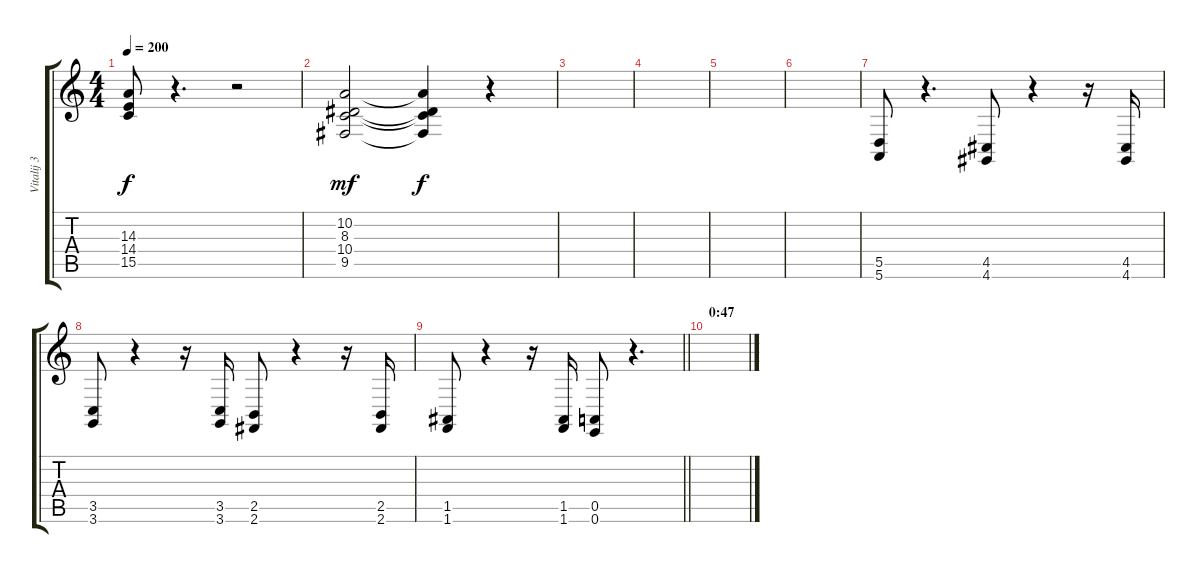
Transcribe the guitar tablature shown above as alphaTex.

\track ("Vitalij 3" "Vitalij 3") {instrument stringensemble1}
\staff {score tabs}
\tuning (E4 B3 G3 D3 A2 E2) {hide}
\ts (4 4)
\tempo 200
\clef g2
\ks c
(14.3 14.4 15.5).8{dy f} r.4{d} r.2 |
(10.2 8.3 10.4 9.5).2{dy mf} (10.2{t} 8.3{t} 10.4{t} 9.5{t}).4{dy f} r.4 |
|
|
|
|
(5.5 5.6).8{instrument acousticgrandpiano} r.4{d} (4.5 4.6).8 r.4 r.16 (4.5 4.6).16 |
(3.5 3.6).8 r.4 r.16 (3.5 3.6).16 (2.5 2.6).8 r.4 r.16 (2.5 2.6).16 |
\barLineRight lightlight
(1.5 1.6).8 r.4 r.16 (1.5 1.6).16 (0.5 0.6).8 r.4{d} |
\section ("" "0:47")
